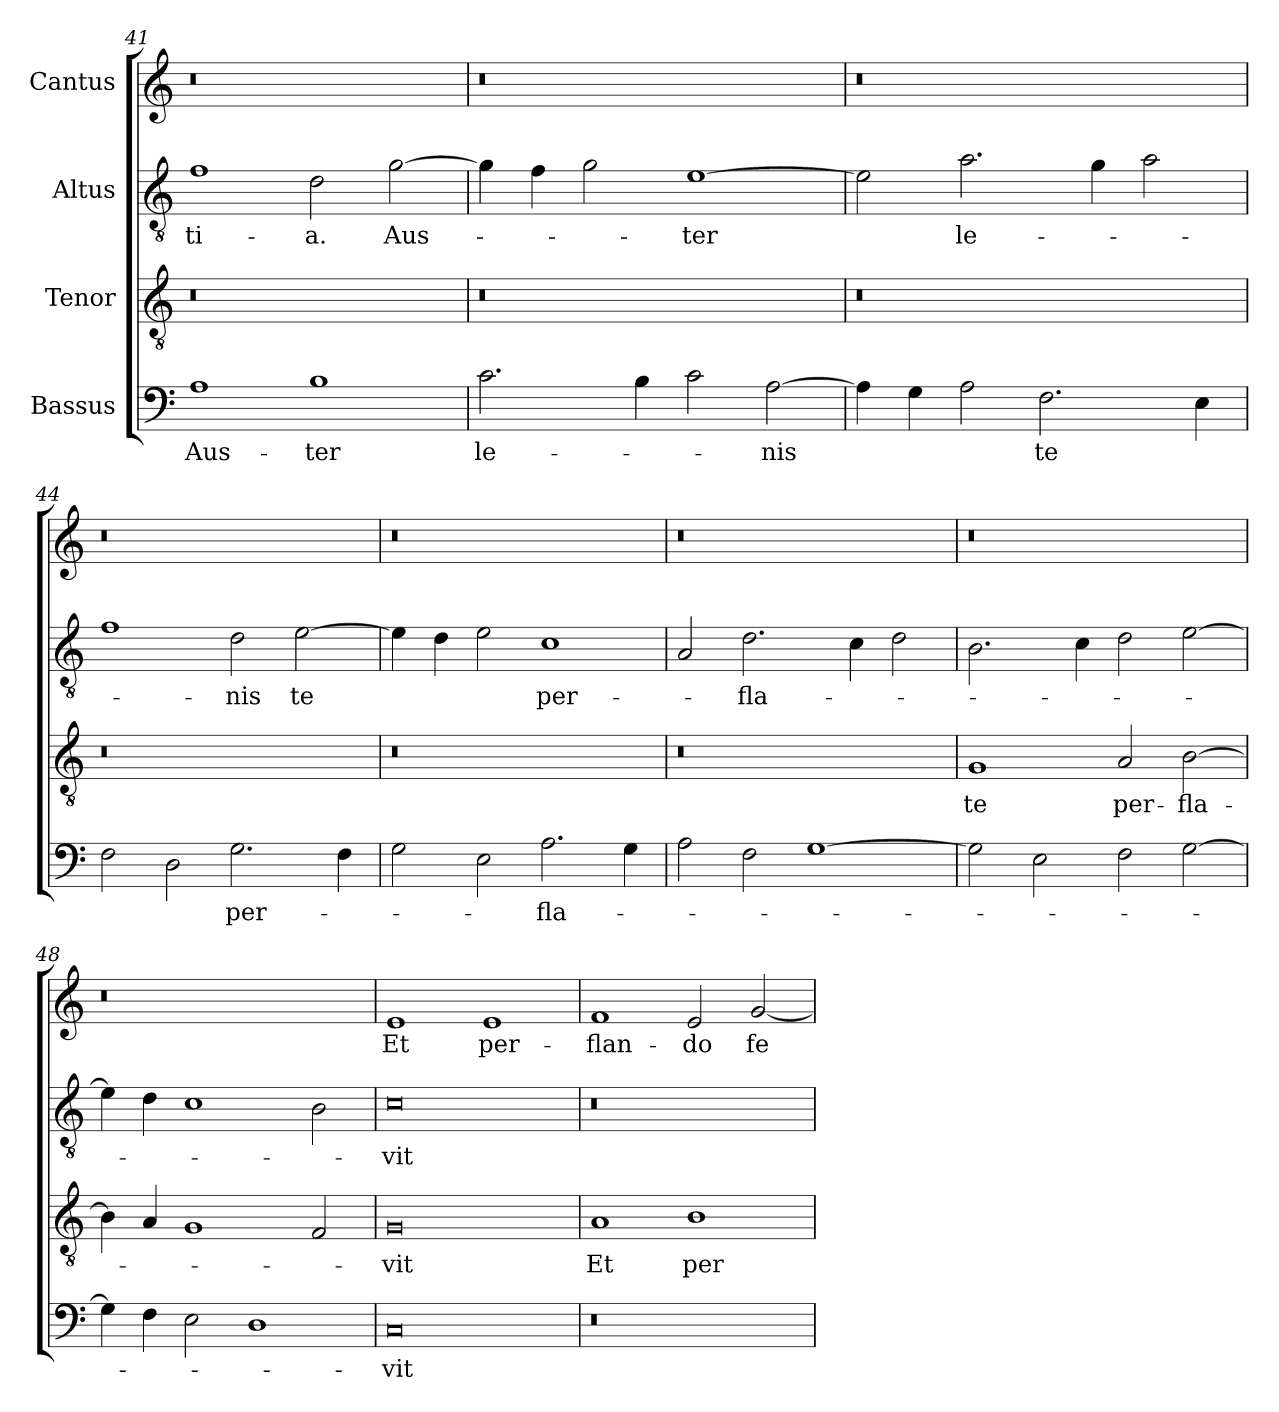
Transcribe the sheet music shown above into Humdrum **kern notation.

**kern	**text	**kern	**text	**kern	**text	**kern	**text
*part4	*part4	*part3	*part3	*part2	*part2	*part1	*part1
*staff4	*staff4	*staff3	*staff3	*staff2	*staff2	*staff1	*staff1
*I"Bassus	*	*I"Tenor	*	*I"Altus	*	*I"Cantus	*
*clefF4	*	*clefGv2	*	*clefGv2	*	*clefG2	*
*k[]	*	*k[]	*	*k[]	*	*k[]	*
*C:	*	*C:	*	*C:	*	*C:	*
=41	=41	=41	=41	=41	=41	=41	=41
1A\	Aus-	0r	.	1f\	-ti-	0r	.
1B\	-ter	.	.	2d\	-a.	.	.
.	.	.	.	[2g\	Aus-	.	.
=42	=42	=42	=42	=42	=42	=42	=42
2.c\	le-	0r	.	4g\]	.	0r	.
.	.	.	.	4f\	.	.	.
.	.	.	.	2g\	.	.	.
4B\	.	.	.	.	.	.	.
2c\	.	.	.	[1e\	-ter	.	.
[2A\	-nis	.	.	.	.	.	.
!!LO:PB:g=z
=43	=43	=43	=43	=43	=43	=43	=43
4A\]	.	0r	.	2e\]	.	0r	.
4G\	.	.	.	.	.	.	.
2A\	.	.	.	2.a\	le-	.	.
2.F\	te	.	.	.	.	.	.
.	.	.	.	4g\	.	.	.
.	.	.	.	2a\	.	.	.
4E\	.	.	.	.	.	.	.
=44	=44	=44	=44	=44	=44	=44	=44
2F\	.	0r	.	1f\	.	0r	.
2D\	.	.	.	.	.	.	.
2.G\	per-	.	.	2d\	-nis	.	.
.	.	.	.	[2e\	te	.	.
4F\	.	.	.	.	.	.	.
=45	=45	=45	=45	=45	=45	=45	=45
2G\	.	0r	.	4e\]	.	0r	.
.	.	.	.	4d\	.	.	.
2E\	.	.	.	2e\	.	.	.
2.A\	-fla-	.	.	1c\	per-	.	.
4G\	.	.	.	.	.	.	.
=46	=46	=46	=46	=46	=46	=46	=46
2A\	.	0r	.	2A/	.	0r	.
2F\	.	.	.	2.d\	-fla-	.	.
[1G\	.	.	.	.	.	.	.
.	.	.	.	4c\	.	.	.
.	.	.	.	2d\	.	.	.
=47	=47	=47	=47	=47	=47	=47	=47
2G\]	.	1G/	te	2.B\	.	0r	.
2E\	.	.	.	.	.	.	.
.	.	.	.	4c\	.	.	.
2F\	.	2A/	per-	2d\	.	.	.
[2G\	.	[2B\	-fla-	[2e\	.	.	.
!!LO:LB:g=z
=48	=48	=48	=48	=48	=48	=48	=48
4G\]	.	4B\]	.	4e\]	.	0r	.
4F\	.	4A/	.	4d\	.	.	.
2E\	.	1G/	.	1c\	.	.	.
1D\	.	.	.	.	.	.	.
.	.	2F/	.	2B\	.	.	.
=49	=49	=49	=49	=49	=49	=49	=49
0C/	-vit	0G/	-vit	0c\	-vit	1e/	Et
.	.	.	.	.	.	1e/	per-
=50	=50	=50	=50	=50	=50	=50	=50
0r	.	1A/	Et	0r	.	1f/	-flan-
.	.	1B\	per-	.	.	2e/	-do
.	.	.	.	.	.	[2g/	fe-
=	=	=	=	=	=	=	=
*-	*-	*-	*-	*-	*-	*-	*-
